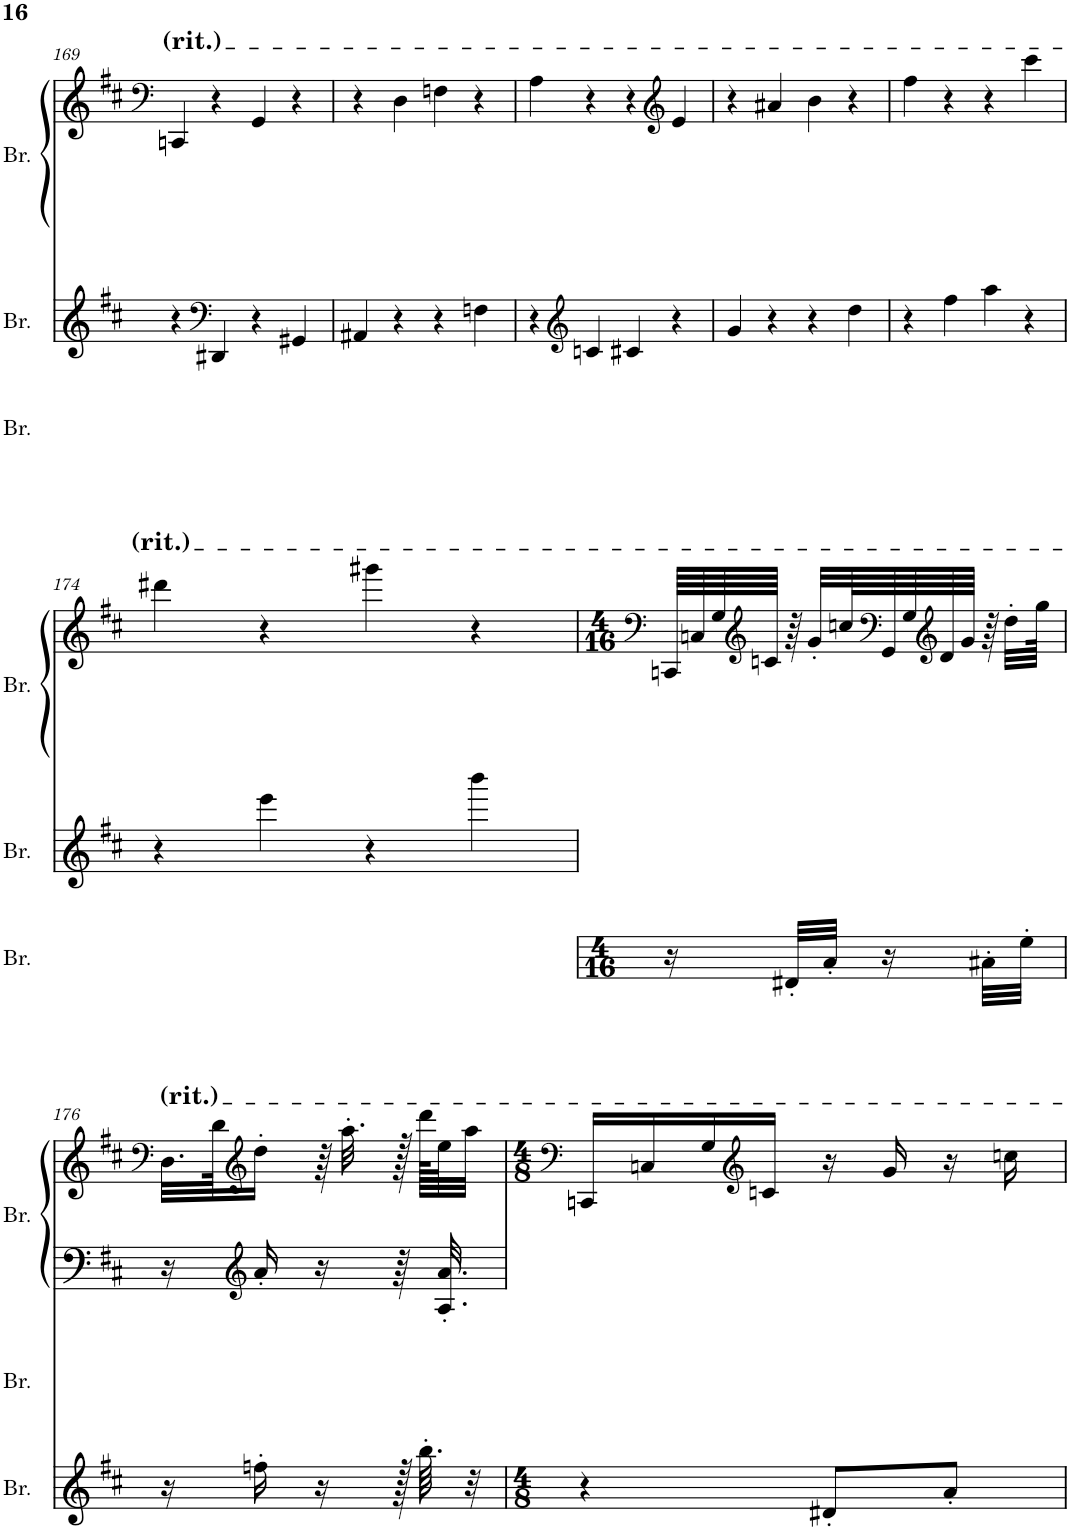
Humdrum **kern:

**kern	**kern	**kern	**kern
*part3	*part2	*part1	*part1
*staff4	*staff3	*staff2	*staff1
*I"Brass	*I"Brass	*I"Brass	*
*I'Br.	*I'Br.	*I'Br.	*
!!LO:PB:g=z
*clefG2	*clefG2	*clefF4	*clefF4
*k[f#c#]	*k[f#c#]	*k[f#c#]	*k[f#c#]
*M4/4	*M4/4	*M4/4	*M4/4
=169	=169	=169	=169
1r	4r	1r	4CCn/
*	*clefF4	*	*
.	4DD#X/	.	4r
.	4r	.	4GG/
.	4GG#X/	.	4r
=170	=170	=170	=170
1r	4AA#X/	1r	4r
.	4r	.	4D\
.	4r	.	4Fn\
.	4Fn\	.	4r
=171	=171	=171	=171
1r	4r	1r	4A\
*	*clefG2	*	*
.	4cn/	.	4r
.	4c#X/	.	4r
*	*	*	*clefG2
.	4r	.	4e/
=172	=172	=172	=172
1r	4g/	1r	4r
.	4r	.	4a#X/
.	4r	.	4b\
.	4dd\	.	4r
=173	=173	=173	=173
1r	4r	1r	4ff#\
.	4ff#\	.	4r
.	4aa\	.	4r
.	4r	.	4ccc#\
!!LO:LB:g=z
=174	=174	=174	=174
1r	4r	1r	4ddd#X\
.	4eee\	.	4r
.	4r	.	4ggg#X\
.	4bbb\	.	4r
=175	=175	=175	=175
*	*	*	*clefF4
*M4/16	*M4/16	*M4/16	*M4/16
16r	4r	4r	64CCn/LLLL
.	.	.	64Cn/
.	.	.	64G/
*	*	*	*clefG2
.	.	.	64cn/JJJJ
32d#X'/LLL	.	.	64r
.	.	.	32g'/LLL
32a'/JJJ	.	.	.
.	.	.	64ccn/L
*	*	*	*clefF4
16r	.	.	64GG/
.	.	.	64G/
*	*	*	*clefG2
.	.	.	64d/
.	.	.	64g/JJJJ
32a#X'\LLL	.	.	64r
.	.	.	32dd'\LLL
32ee'\JJJ	.	.	.
.	.	.	64gg\JJJk
!!LO:LB:g=z
=176	=176	=176	=176
*	*	*	*clefF4
16r	4r	16r	32.D\LLL
.	.	.	64d\JK
*	*	*clefG2	*clefG2
16ffn'\	.	16a'/	16dd'\JJ
16r	.	16r	64r
.	.	.	32.aa'\
128r	.	64r	128r
64.bb'\	.	.	128ddd\KLLLL
.	.	32.A/' 32.a/'	64ee\J
32r	.	.	32aa\JJJ
=177	=177	=177	=177
*	*	*	*clefF4
*M4/8	*M4/8	*M4/8	*M4/8
4r	2r	2r	16CCn/LL
.	.	.	16Cn/
.	.	.	16G/
*	*	*	*clefG2
.	.	.	16cn/JJ
8d#X'/L	.	.	16r
.	.	.	16g/
8a'/J	.	.	16r
.	.	.	16ccn\
=	=	=	=
*-	*-	*-	*-
